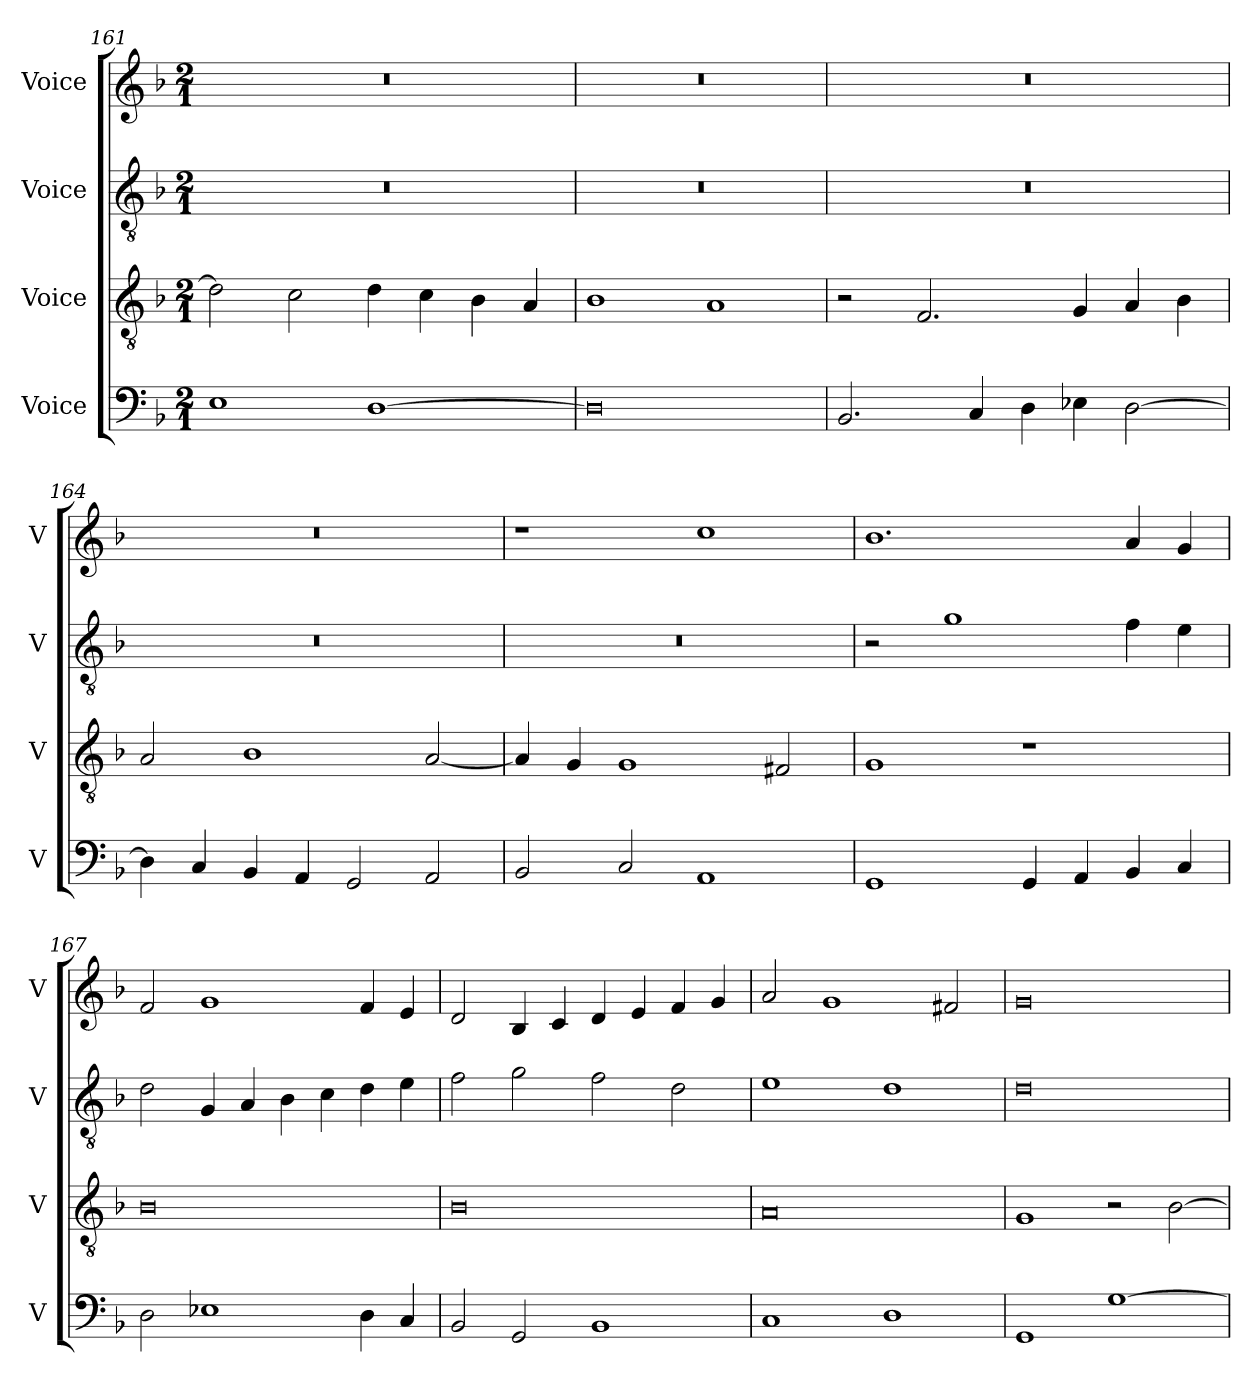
**kern	**kern	**kern	**kern
*part4	*part3	*part2	*part1
*staff4	*staff3	*staff2	*staff1
*I"Voice	*I"Voice	*I"Voice	*I"Voice
*I'V	*I'V	*I'V	*I'V
!!LO:LB:g=z
*clefF4	*clefGv2	*clefGv2	*clefG2
*k[b-]	*k[b-]	*k[b-]	*k[b-]
*M2/1	*M2/1	*M2/1	*M2/1
=161	=161	=161	=161
1E	2d\]	0r	0r
.	2c\	.	.
[1D	4d\	.	.
.	4c\	.	.
.	4B-\	.	.
.	4A/	.	.
=162	=162	=162	=162
0D]	1B-	0r	0r
.	1A	.	.
=163	=163	=163	=163
2.BB-/	2r	0r	0r
.	2.F/	.	.
4C/	.	.	.
4D\	.	.	.
4E-X\	4G/	.	.
[2D\	4A/	.	.
.	4B-\	.	.
!!LO:LB:g=z
=164	=164	=164	=164
4D\]	2A/	0r	0r
4C/	.	.	.
4BB-/	1B-	.	.
4AA/	.	.	.
2GG/	.	.	.
2AA/	[2A/	.	.
=165	=165	=165	=165
2BB-/	4A/]	0r	1r
.	4G/	.	.
2C/	1G	.	.
1AA	.	.	1cc
.	2F#X/	.	.
=166	=166	=166	=166
1GG	1G	2r	1.b-
.	.	1g	.
4GG/	1r	.	.
4AA/	.	.	.
4BB-/	.	4f\	4a/
4C/	.	4e\	4g/
!!LO:PB:g=z
=167	=167	=167	=167
2D\	0B-	2d\	2f/
1E-X	.	4G/	1g
.	.	4A/	.
.	.	4B-\	.
.	.	4c\	.
4D\	.	4d\	4f/
4C/	.	4e\	4e/
=168	=168	=168	=168
2BB-/	0B-	2f\	2d/
2GG/	.	2g\	4B-/
.	.	.	4c/
1BB-	.	2f\	4d/
.	.	.	4e/
.	.	2d\	4f/
.	.	.	4g/
=169	=169	=169	=169
1C	0A	1e	2a/
.	.	.	1g
1D	.	1d	.
.	.	.	2f#X/
!!LO:LB:g=z
=170	=170	=170	=170
1GG	1G	0d	0g
[1G	2r	.	.
.	[2B-\	.	.
=	=	=	=
*-	*-	*-	*-
